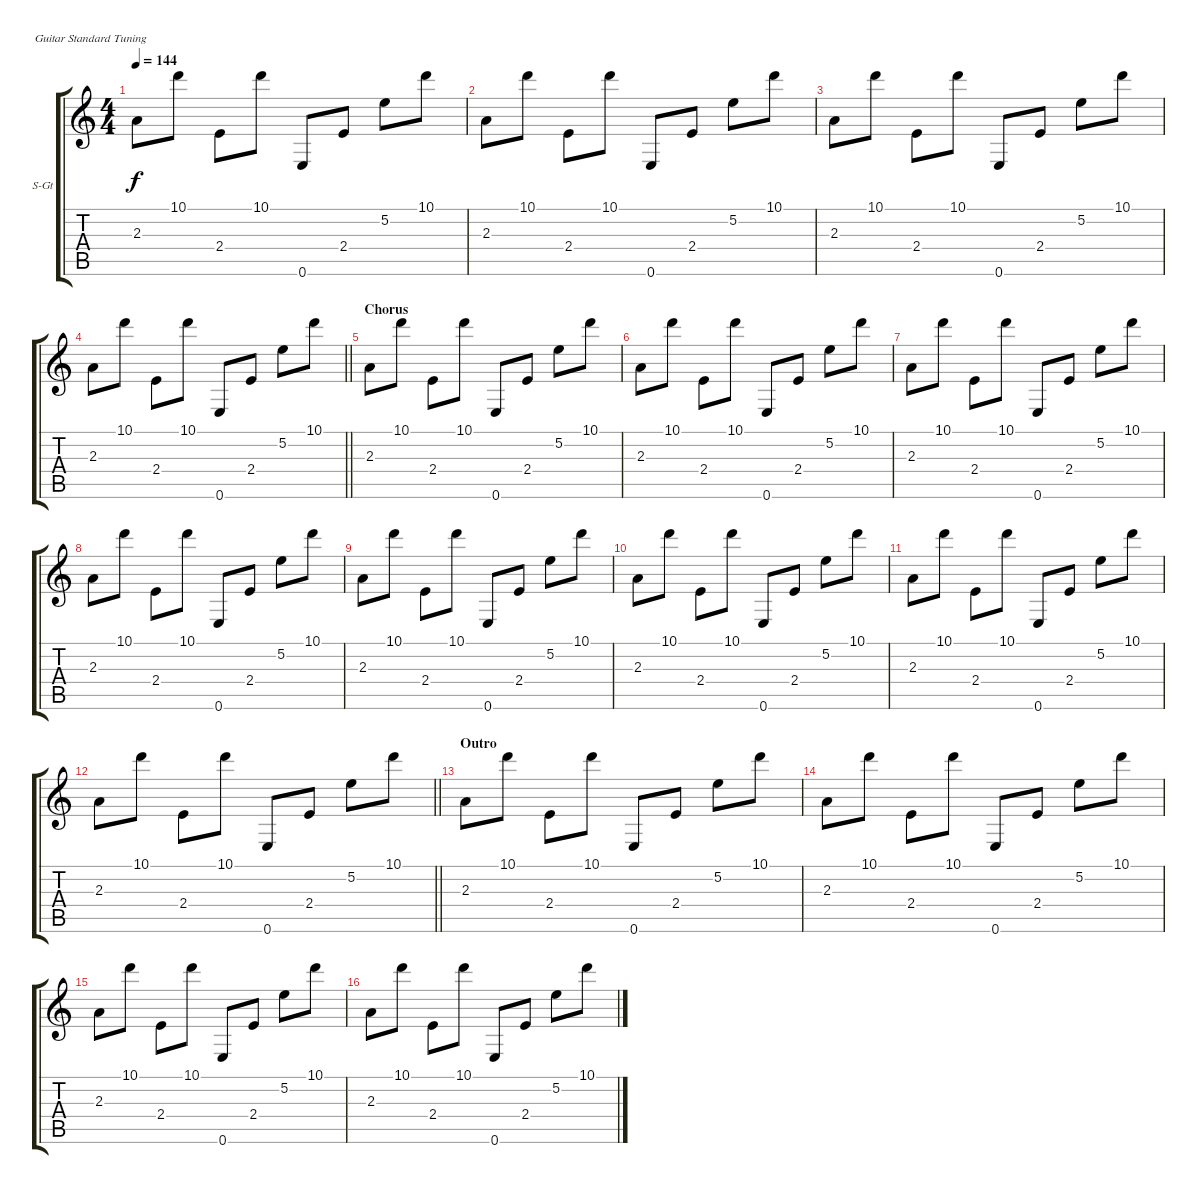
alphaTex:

\bracketExtendMode groupsimilarinstruments
\firstSystemTrackNameOrientation horizontal
\otherSystemsTrackNameOrientation horizontal
\track ("Flake 2" "S-Gt") {instrument woodblock}
\staff {score tabs}
\tuning (E4 B3 G3 D3 A2 E2)
\displaytranspose 12
\ts (4 4)
\tempo 144
\clef g2
\ks c
2.3.8{dy f} 10.1.8 2.4.8 10.1.8 0.6.8 2.4.8 5.2.8 10.1.8 |
2.3.8 10.1.8 2.4.8 10.1.8 0.6.8 2.4.8 5.2.8 10.1.8 |
2.3.8 10.1.8 2.4.8 10.1.8 0.6.8 2.4.8 5.2.8 10.1.8 |
\barLineRight lightlight
2.3.8 10.1.8 2.4.8 10.1.8 0.6.8 2.4.8 5.2.8 10.1.8 |
\section ("" "Chorus")
2.3.8 10.1.8 2.4.8 10.1.8 0.6.8 2.4.8 5.2.8 10.1.8 |
2.3.8 10.1.8 2.4.8 10.1.8 0.6.8 2.4.8 5.2.8 10.1.8 |
2.3.8 10.1.8 2.4.8 10.1.8 0.6.8 2.4.8 5.2.8 10.1.8 |
2.3.8 10.1.8 2.4.8 10.1.8 0.6.8 2.4.8 5.2.8 10.1.8 |
2.3.8 10.1.8 2.4.8 10.1.8 0.6.8 2.4.8 5.2.8 10.1.8 |
2.3.8 10.1.8 2.4.8 10.1.8 0.6.8 2.4.8 5.2.8 10.1.8 |
2.3.8 10.1.8 2.4.8 10.1.8 0.6.8 2.4.8 5.2.8 10.1.8 |
\barLineRight lightlight
2.3.8 10.1.8 2.4.8 10.1.8 0.6.8 2.4.8 5.2.8 10.1.8 |
\section ("" "Outro")
2.3.8 10.1.8 2.4.8 10.1.8 0.6.8 2.4.8 5.2.8 10.1.8 |
2.3.8 10.1.8 2.4.8 10.1.8 0.6.8 2.4.8 5.2.8 10.1.8 |
2.3.8 10.1.8 2.4.8 10.1.8 0.6.8 2.4.8 5.2.8 10.1.8 |
2.3.8 10.1.8 2.4.8 10.1.8 0.6.8 2.4.8 5.2.8 10.1.8
